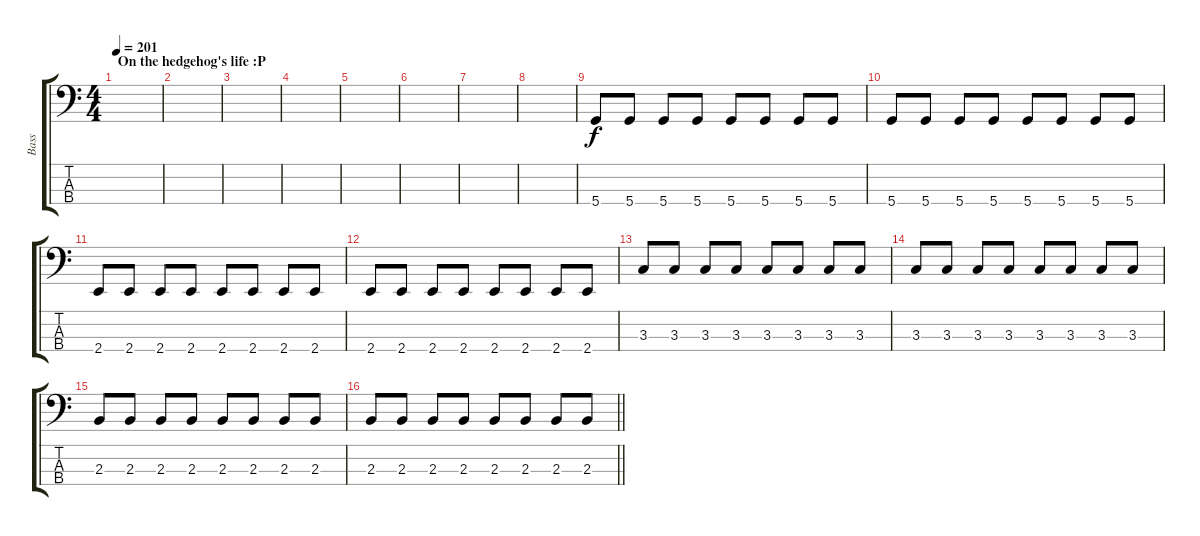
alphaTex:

\track ("Bass" "Bass") {instrument electricbassfinger}
\staff {score tabs}
\tuning (G2 D2 A1 D1) {hide}
\ts (4 4)
\section ("" "On the hedgehog's life :P")
\tempo 201
\clef f4
\ks c
|
|
|
|
|
|
|
|
5.4.8 5.4.8 5.4.8 5.4.8 5.4.8 5.4.8 5.4.8 5.4.8 |
5.4.8 5.4.8 5.4.8 5.4.8 5.4.8 5.4.8 5.4.8 5.4.8 |
2.4.8 2.4.8 2.4.8 2.4.8 2.4.8 2.4.8 2.4.8 2.4.8 |
2.4.8 2.4.8 2.4.8 2.4.8 2.4.8 2.4.8 2.4.8 2.4.8 |
3.3.8 3.3.8 3.3.8 3.3.8 3.3.8 3.3.8 3.3.8 3.3.8 |
3.3.8 3.3.8 3.3.8 3.3.8 3.3.8 3.3.8 3.3.8 3.3.8 |
2.3.8 2.3.8 2.3.8 2.3.8 2.3.8 2.3.8 2.3.8 2.3.8 |
\barLineRight lightlight
2.3.8 2.3.8 2.3.8 2.3.8 2.3.8 2.3.8 2.3.8 2.3.8
